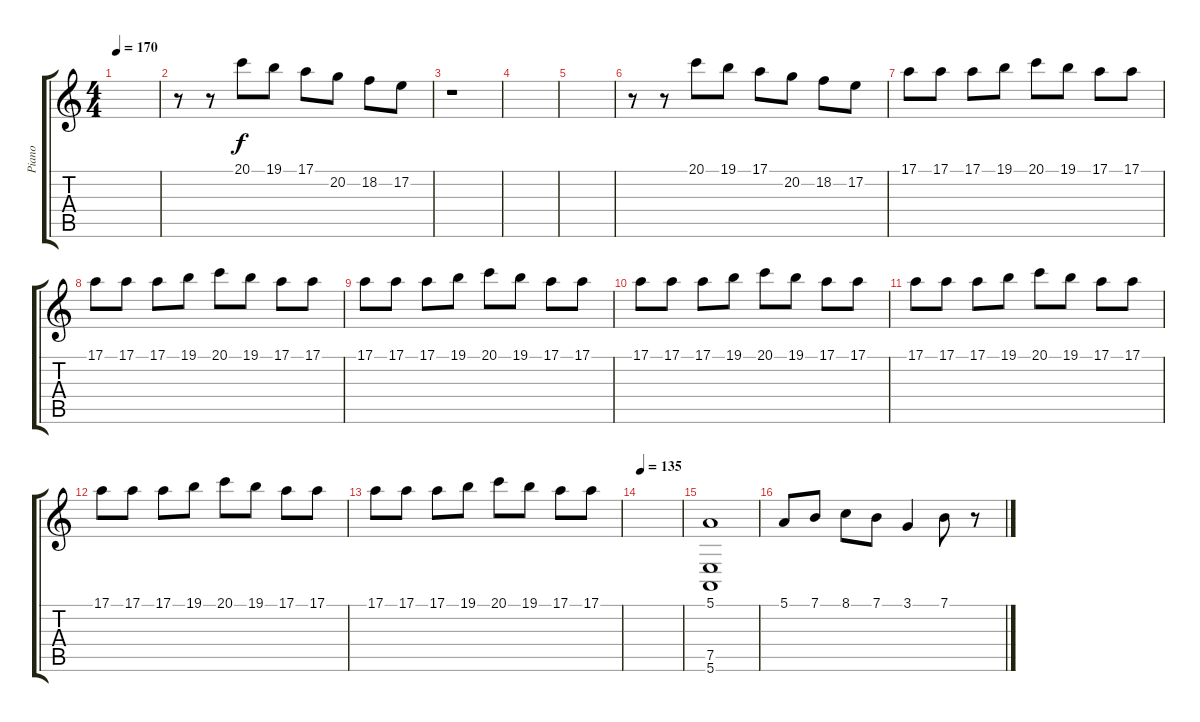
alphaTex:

\track ("Piano" "Piano") {instrument acousticgrandpiano}
\staff {score tabs}
\tuning (E4 B3 G3 D3 A2 E2) {hide}
\ts (4 4)
\tempo 170
\clef g2
\ks c
|
r.8 r.8 20.1.8 19.1.8 17.1.8 20.2.8 18.2.8 17.2.8 |
r.1 |
|
|
r.8 r.8 20.1.8 19.1.8 17.1.8 20.2.8 18.2.8 17.2.8 |
17.1.8 17.1.8 17.1.8 19.1.8 20.1.8 19.1.8 17.1.8 17.1.8 |
17.1.8 17.1.8 17.1.8 19.1.8 20.1.8 19.1.8 17.1.8 17.1.8 |
17.1.8 17.1.8 17.1.8 19.1.8 20.1.8 19.1.8 17.1.8 17.1.8 |
17.1.8 17.1.8 17.1.8 19.1.8 20.1.8 19.1.8 17.1.8 17.1.8 |
17.1.8 17.1.8 17.1.8 19.1.8 20.1.8 19.1.8 17.1.8 17.1.8 |
17.1.8 17.1.8 17.1.8 19.1.8 20.1.8 19.1.8 17.1.8 17.1.8 |
17.1.8 17.1.8 17.1.8 19.1.8 20.1.8 19.1.8 17.1.8 17.1.8 |
\tempo 135
|
(5.1 7.5 5.6).1{volume 14} |
5.1.8 7.1.8 8.1.8 7.1.8 3.1.4 7.1.8 r.8
